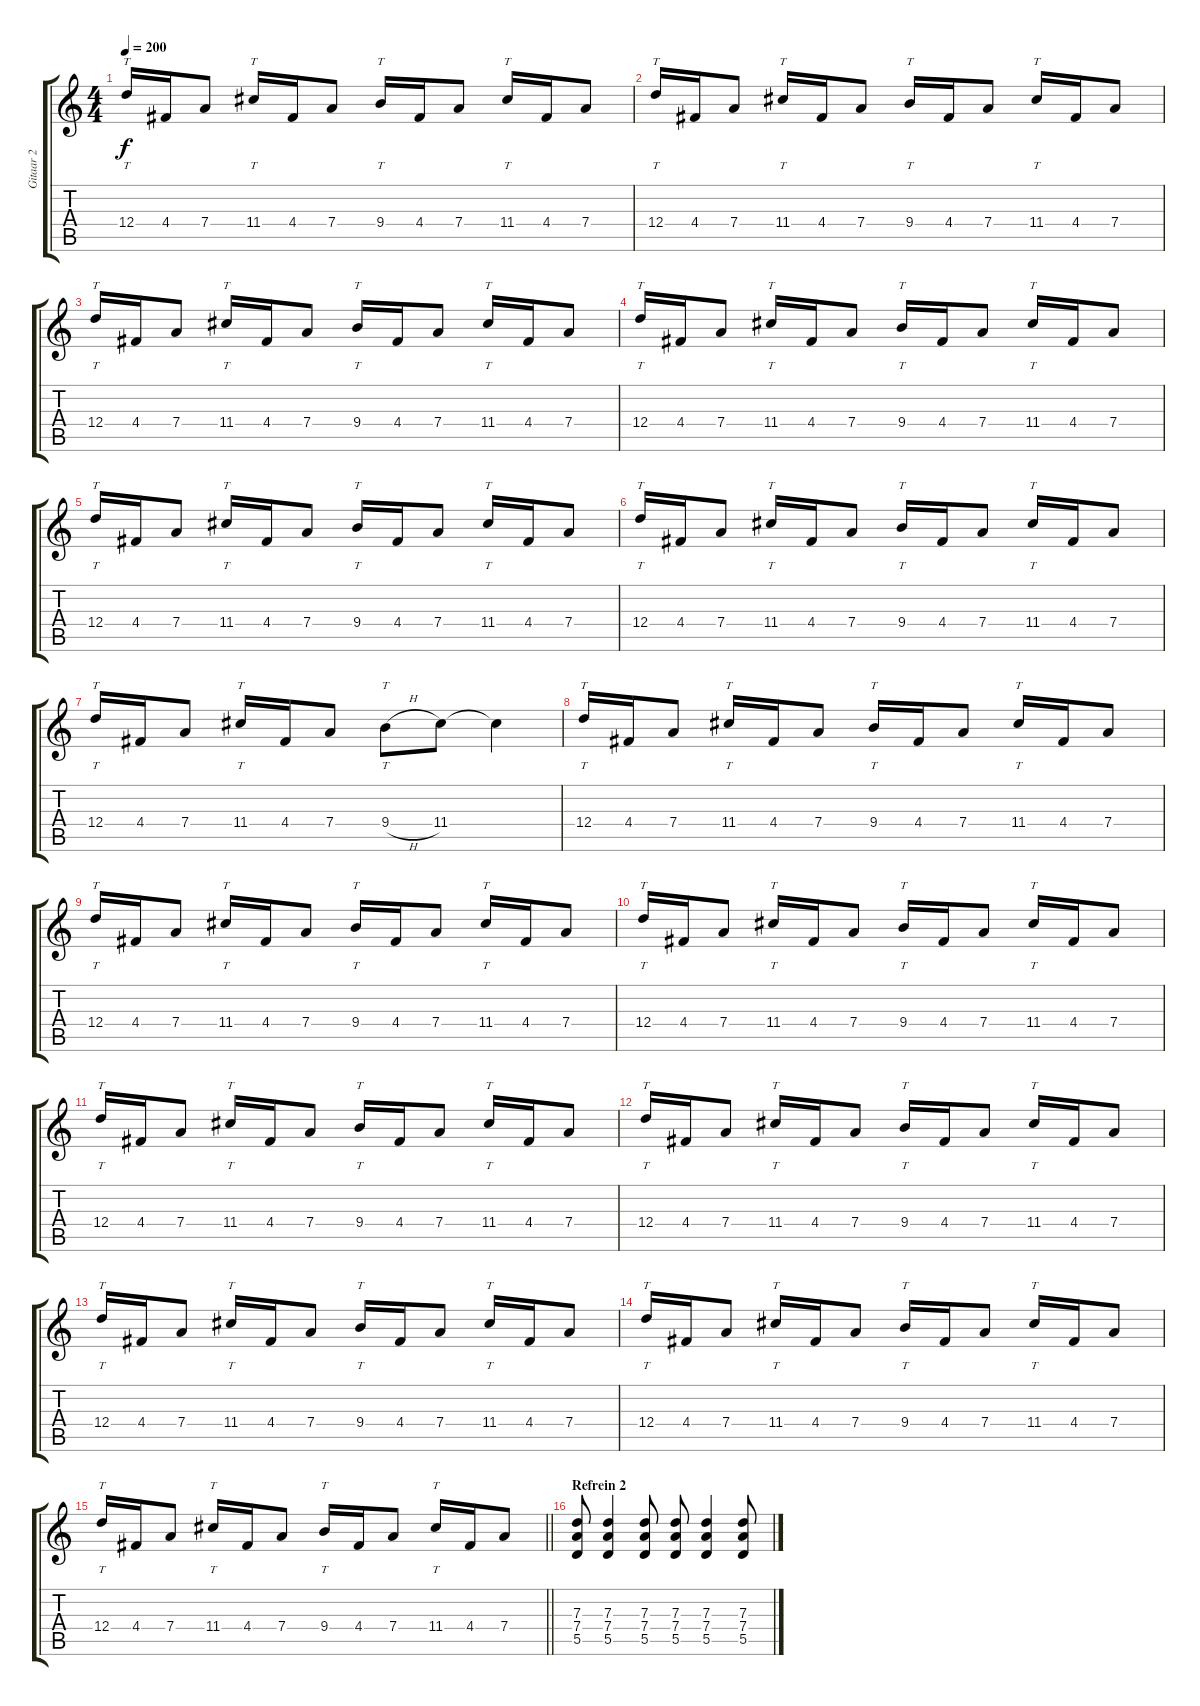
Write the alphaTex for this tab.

\track ("Gitaar 2" "Gitaar 2") {instrument distortionguitar}
\staff {score tabs}
\tuning (E4 B3 G3 D3 A2 D2) {hide}
\ts (4 4)
\tempo 200
\clef g2
\ks c
12.4.16{tt dy f} 4.4.16 7.4.8 11.4.16{tt} 4.4.16 7.4.8 9.4.16{tt} 4.4.16 7.4.8 11.4.16{tt} 4.4.16 7.4.8 |
12.4.16{tt} 4.4.16 7.4.8 11.4.16{tt} 4.4.16 7.4.8 9.4.16{tt} 4.4.16 7.4.8 11.4.16{tt} 4.4.16 7.4.8 |
12.4.16{tt} 4.4.16 7.4.8 11.4.16{tt} 4.4.16 7.4.8 9.4.16{tt} 4.4.16 7.4.8 11.4.16{tt} 4.4.16 7.4.8 |
12.4.16{tt} 4.4.16 7.4.8 11.4.16{tt} 4.4.16 7.4.8 9.4.16{tt} 4.4.16 7.4.8 11.4.16{tt} 4.4.16 7.4.8 |
12.4.16{tt} 4.4.16 7.4.8 11.4.16{tt} 4.4.16 7.4.8 9.4.16{tt} 4.4.16 7.4.8 11.4.16{tt} 4.4.16 7.4.8 |
12.4.16{tt} 4.4.16 7.4.8 11.4.16{tt} 4.4.16 7.4.8 9.4.16{tt} 4.4.16 7.4.8 11.4.16{tt} 4.4.16 7.4.8 |
12.4.16{tt} 4.4.16 7.4.8 11.4.16{tt} 4.4.16 7.4.8 9.4{h}.8{tt} 11.4.8 11.4{t}.4 |
12.4.16{tt} 4.4.16 7.4.8 11.4.16{tt} 4.4.16 7.4.8 9.4.16{tt} 4.4.16 7.4.8 11.4.16{tt} 4.4.16 7.4.8 |
12.4.16{tt} 4.4.16 7.4.8 11.4.16{tt} 4.4.16 7.4.8 9.4.16{tt} 4.4.16 7.4.8 11.4.16{tt} 4.4.16 7.4.8 |
12.4.16{tt} 4.4.16 7.4.8 11.4.16{tt} 4.4.16 7.4.8 9.4.16{tt} 4.4.16 7.4.8 11.4.16{tt} 4.4.16 7.4.8 |
12.4.16{tt} 4.4.16 7.4.8 11.4.16{tt} 4.4.16 7.4.8 9.4.16{tt} 4.4.16 7.4.8 11.4.16{tt} 4.4.16 7.4.8 |
12.4.16{tt} 4.4.16 7.4.8 11.4.16{tt} 4.4.16 7.4.8 9.4.16{tt} 4.4.16 7.4.8 11.4.16{tt} 4.4.16 7.4.8 |
12.4.16{tt} 4.4.16 7.4.8 11.4.16{tt} 4.4.16 7.4.8 9.4.16{tt} 4.4.16 7.4.8 11.4.16{tt} 4.4.16 7.4.8 |
12.4.16{tt} 4.4.16 7.4.8 11.4.16{tt} 4.4.16 7.4.8 9.4.16{tt} 4.4.16 7.4.8 11.4.16{tt} 4.4.16 7.4.8 |
\barLineRight lightlight
12.4.16{tt} 4.4.16 7.4.8 11.4.16{tt} 4.4.16 7.4.8 9.4.16{tt} 4.4.16 7.4.8 11.4.16{tt} 4.4.16 7.4.8 |
\section ("" "Refrein 2")
(7.3 7.4 5.5).8 (7.3 7.4 5.5).4 (7.3 7.4 5.5).8 (7.3 7.4 5.5).8 (7.3 7.4 5.5).4 (7.3 7.4 5.5).8
